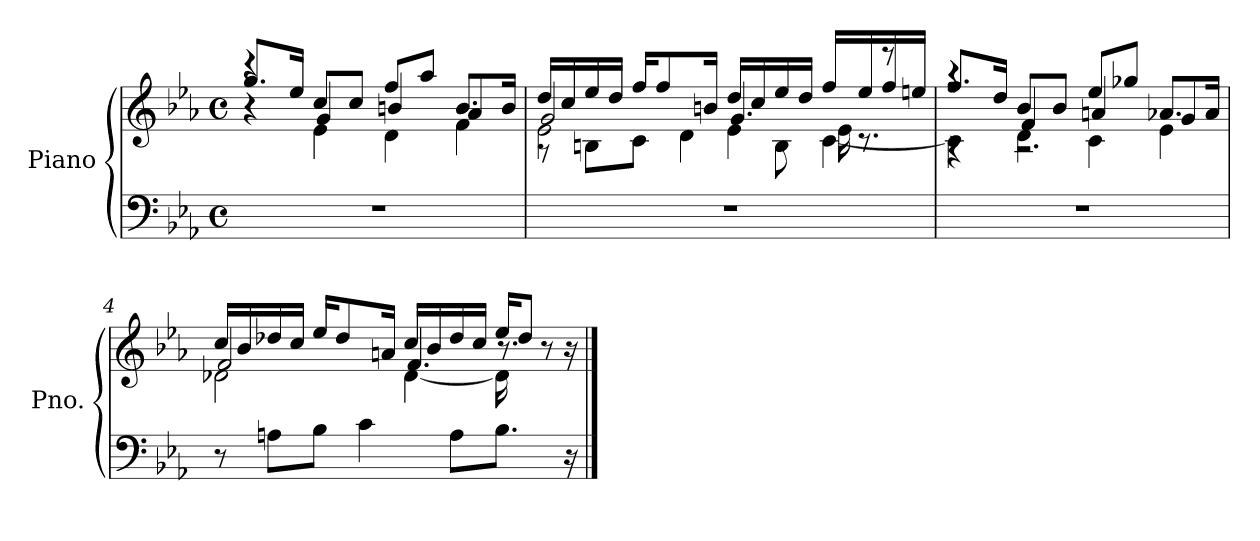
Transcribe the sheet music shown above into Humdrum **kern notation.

**kern	**kern
*part1	*part1
*staff2	*staff1
*I"Piano	*
*I'Pno.	*
*clefF4	*clefG2
*k[b-e-a-]	*k[b-e-a-]
*M4/4	*M4/4
*met(c)	*met(c)
=1	=1
*	*^
*	*	*^
1r	8.gg/L	4r	4rccc
.	16ee-/Jk	.	.
.	8cc/L	4e-\	4g/
.	8cc/J	.	.
.	8ff/L	4d\	4bn/
.	8aa-/J	.	.
.	8.b/L	4f\	4a-/
.	16b/Jk	.	.
=2	=2	=2	=2
*	*	*	*^
1r	16dd/LL	2e-\	2g/	8rA
.	16cc/	.	.	.
.	16ee-/	.	.	8Bn\L
.	16dd/JJ	.	.	.
.	16ff/KL	.	.	8c\J
.	8ff/	.	.	.
.	.	.	.	4d\
.	16bn/Jk	.	.	.
.	16dd/LL	4e-\	4.g/	.
.	16cc/	.	.	.
.	16ee-/	.	.	8B\
.	16dd/JJ	.	.	.
.	16ff/LL	[4c\	.	16e-\
.	16ee-/	.	.	8.rc
.	16ff/	.	8reee	.
.	16een/JJ	.	.	.
=3	=3	=3	=3	=3
1r	8.ff/L	4c\]	4raa	4rA
.	16dd/Jk	.	.	.
.	8b-/L	2.rA	4f/	4d\
.	8b-/J	.	.	.
.	8ee-/L	.	4an/	4c\
.	8gg-X/J	.	.	.
.	8.a-X/L	.	4g/	4e-\
.	16a-/Jk	.	.	.
*	*	*	*v	*v
!!LO:LB:g=z
=4	=4	=4	=4
8r	16cc/LL	2d-X\	2f/
.	16b-/	.	.
8An\L	16dd-X/	.	.
.	16cc/JJ	.	.
8B-\J	16ee-/KL	.	.
.	8dd-/	.	.
4c\	.	.	.
.	16an/Jk	.	.
.	16cc/LL	[4d-\	4.f/
.	16b-/	.	.
8A\L	16dd-/	.	.
.	16cc/JJ	.	.
8.B-\J	16ee-/KL	16d-\]	.
.	8dd-/J	8.r	.
.	.	.	8r
16r	16r	.	.
*	*v	*v	*v
==	==
*-	*-
